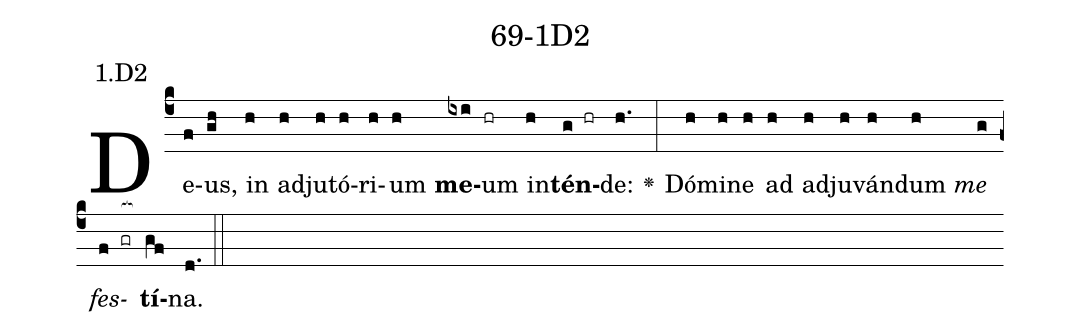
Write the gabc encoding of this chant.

name: 69-1D2;
annotation: 1.D2;
%%
(c4)De(f)us,(gh) in(h) ad(h)ju(h)tó(h)ri(h)um(h) <b>me</b>(ixi)um(hr) in(h)<b>tén</b>(g hr)de:(h.) <v>\greheightstar</v>(:) Dó(h)mi(h)ne(h) ad(h) ad(h)ju(h)ván(h)dum(h) <i>me</i>(g) <i>fes</i>(f gr[ocb:1{])<b>tí</b>(gf[ocb:0}])na.(d.) (::)


%E(h) u(h) o(g) u(f) a(gf) e.(d.) (::)
